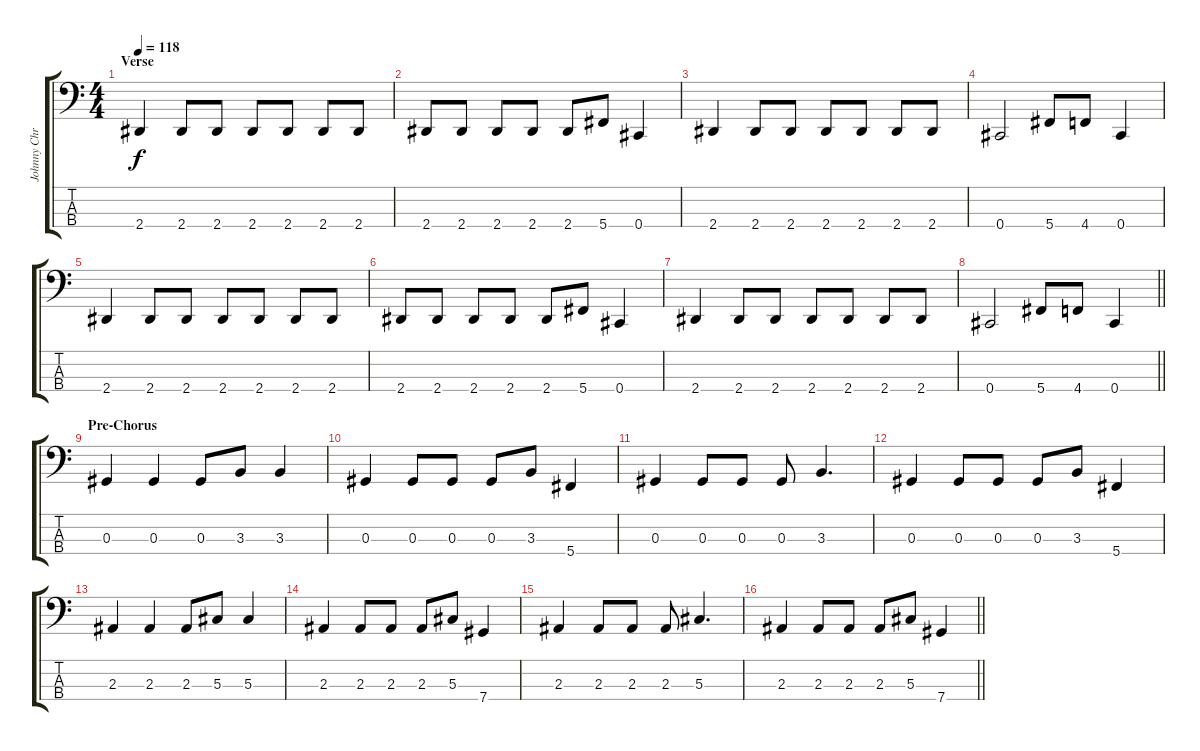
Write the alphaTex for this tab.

\track ("Johnny Christ" "Johnny Chr") {instrument electricbassfinger}
\staff {score tabs}
\tuning (Gb2 Db2 Ab1 Db1) {hide}
\ts (4 4)
\section ("" "Verse")
\tempo 118
\clef f4
\ks c
2.4.4{dy f} 2.4.8 2.4.8 2.4.8 2.4.8 2.4.8 2.4.8 |
2.4.8 2.4.8 2.4.8 2.4.8 2.4.8 5.4.8 0.4.4 |
2.4.4 2.4.8 2.4.8 2.4.8 2.4.8 2.4.8 2.4.8 |
0.4.2 5.4.8 4.4.8 0.4.4 |
2.4.4 2.4.8 2.4.8 2.4.8 2.4.8 2.4.8 2.4.8 |
2.4.8 2.4.8 2.4.8 2.4.8 2.4.8 5.4.8 0.4.4 |
2.4.4 2.4.8 2.4.8 2.4.8 2.4.8 2.4.8 2.4.8 |
\barLineRight lightlight
0.4.2 5.4.8 4.4.8 0.4.4 |
\section ("" "Pre-Chorus")
0.3.4 0.3.4 0.3.8 3.3.8 3.3.4 |
0.3.4 0.3.8 0.3.8 0.3.8 3.3.8 5.4.4 |
0.3.4 0.3.8 0.3.8 0.3.8 3.3.4{d} |
0.3.4 0.3.8 0.3.8 0.3.8 3.3.8 5.4.4 |
2.3.4 2.3.4 2.3.8 5.3.8 5.3.4 |
2.3.4 2.3.8 2.3.8 2.3.8 5.3.8 7.4.4 |
2.3.4 2.3.8 2.3.8 2.3.8 5.3.4{d} |
\barLineRight lightlight
2.3.4 2.3.8 2.3.8 2.3.8 5.3.8 7.4.4
